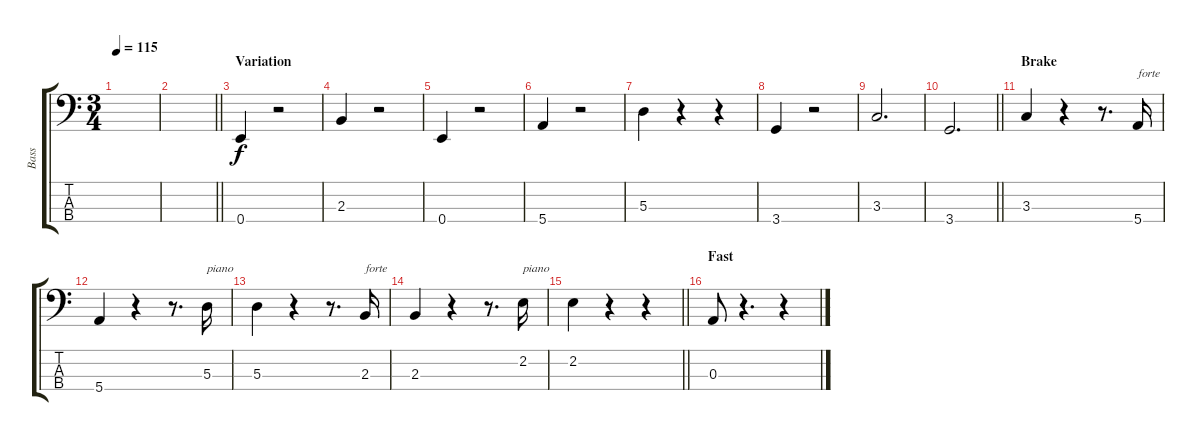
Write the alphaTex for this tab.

\track ("Bass" "Bass") {instrument electricbassfinger}
\staff {score tabs}
\tuning (G2 D2 A1 E1) {hide}
\ts (3 4)
\tempo 115
\clef f4
\ks aminor
|
\barLineRight lightlight
|
\section ("" "Variation")
0.4.4 r.2 |
2.3.4 r.2 |
0.4.4 r.2 |
5.4.4 r.2 |
5.3.4 r.4 r.4 |
3.4.4 r.2 |
3.3.2{d} |
\barLineRight lightlight
3.4.2{d} |
\section ("" "Brake")
3.3.4 r.4 r.8{d} 5.4.16{txt "forte"} |
5.4.4 r.4 r.8{d} 5.3.16{txt "piano"} |
5.3.4 r.4 r.8{d} 2.3.16{txt "forte"} |
2.3.4 r.4 r.8{d} 2.2.16{txt "piano"} |
\barLineRight lightlight
2.2.4 r.4 r.4 |
\section ("" "Fast")
0.3.8 r.4{d} r.4
